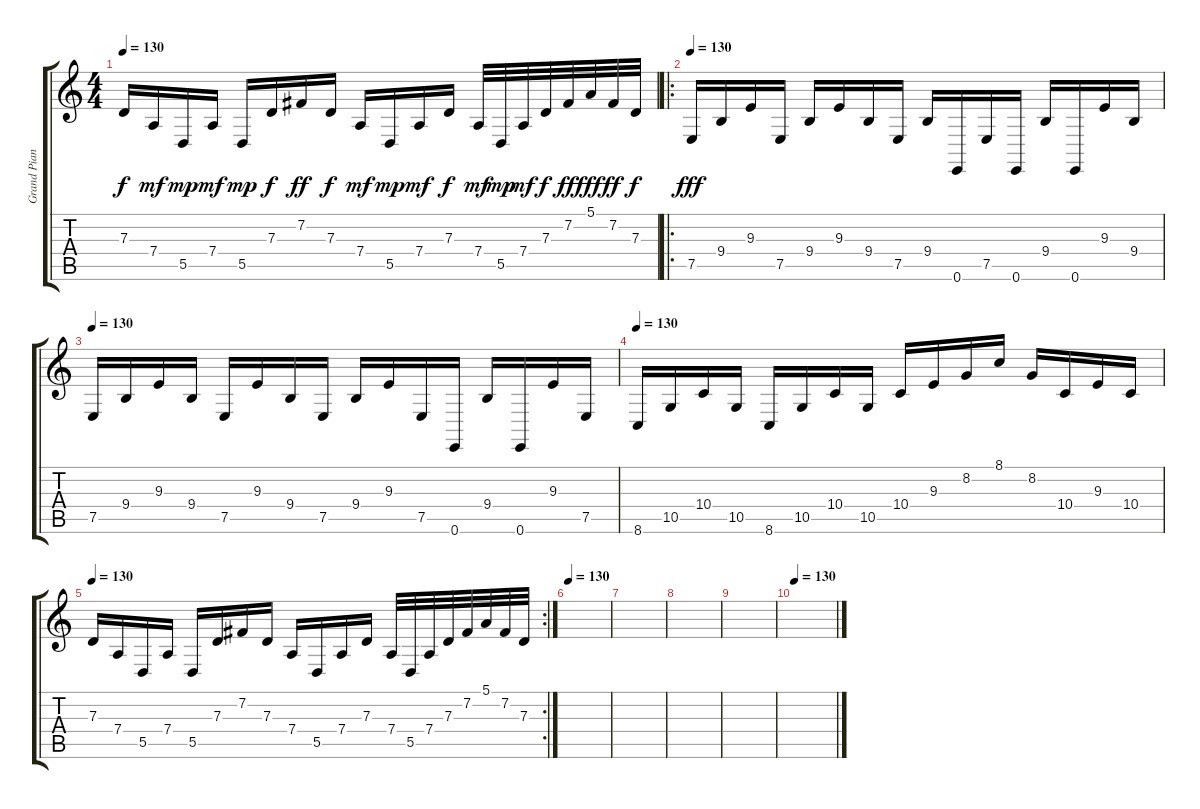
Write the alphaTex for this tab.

\track ("Grand Piano / Melody of Sadness" "Grand Pian") {instrument acousticgrandpiano}
\staff {score tabs}
\tuning (E4 B3 G3 D3 A2 E2) {hide}
\ts (4 4)
\tempo 130
\clef g2
\ks c
7.3.16{dy f} 7.4.16{dy mf} 5.5.16{dy mp} 7.4.16{dy mf} 5.5.16{dy mp} 7.3.16{dy f} 7.2.16{dy ff} 7.3.16{dy f} 7.4.16{dy mf} 5.5.16{dy mp} 7.4.16{dy mf} 7.3.16{dy f} 7.4.32{dy mf} 5.5.32{dy mp} 7.4.32{dy mf} 7.3.32{dy f} 7.2.32{dy ff} 5.1.32{dy fff} 7.2.32{dy ff} 7.3.32{dy f} |
\ro
\tempo 130
7.5.16{dy fff} 9.4.16 9.3.16 7.5.16 9.4.16 9.3.16 9.4.16 7.5.16 9.4.16 0.6.16 7.5.16 0.6.16 9.4.16 0.6.16 9.3.16 9.4.16 |
\tempo 130
7.5.16 9.4.16 9.3.16 9.4.16 7.5.16 9.3.16 9.4.16 7.5.16 9.4.16 9.3.16 7.5.16 0.6.16 9.4.16 0.6.16 9.3.16 7.5.16 |
\tempo 130
8.6.16 10.5.16 10.4.16 10.5.16 8.6.16 10.5.16 10.4.16 10.5.16 10.4.16 9.3.16 8.2.16 8.1.16 8.2.16 10.4.16 9.3.16 10.4.16 |
\rc 2
\tempo 130
7.3.16 7.4.16 5.5.16 7.4.16 5.5.16 7.3.16 7.2.16 7.3.16 7.4.16 5.5.16 7.4.16 7.3.16 7.4.32 5.5.32 7.4.32 7.3.32 7.2.32 5.1.32 7.2.32 7.3.32 |
\tempo 130
|
|
|
|
\tempo 130
